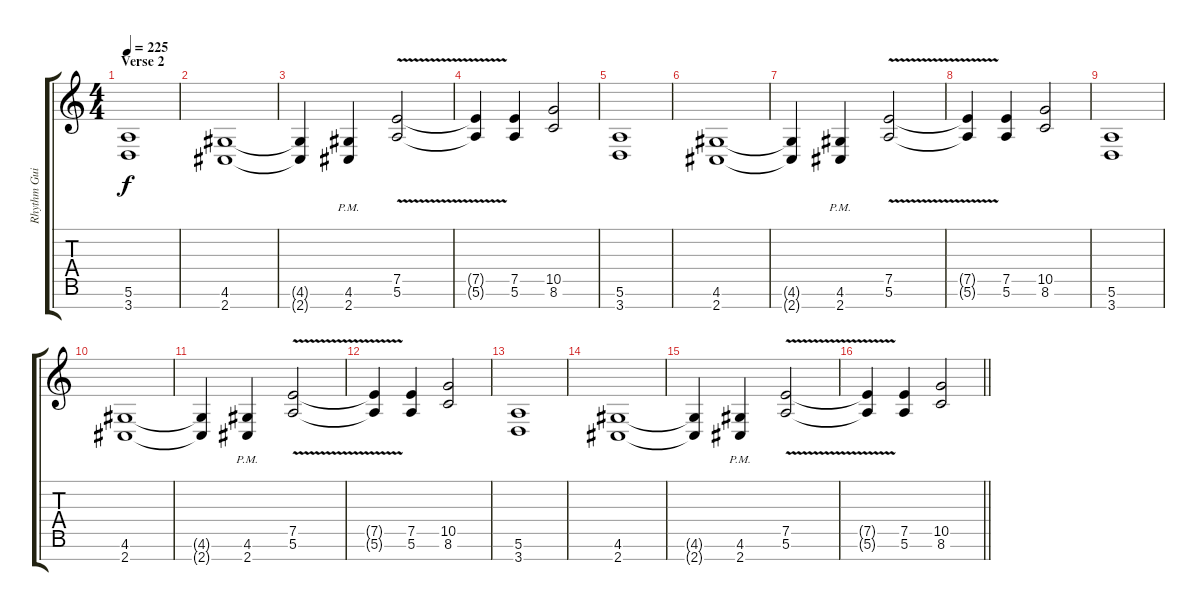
\track ("Rhythm Guitar 1" "Rhythm Gui") {instrument distortionguitar}
\staff {score tabs}
\tuning (E4 B3 G3 D3 A2 E2 B1) {hide}
\ts (4 4)
\section ("" "Verse 2")
\tempo 225
\clef g2
\ks c
(5.6 3.7).1{dy f} |
(4.6 2.7).1 |
(4.6{t} 2.7{t}).4 (4.6{pm} 2.7{pm}).4 (7.5{v} 5.6{v}).2 |
(7.5{t} 5.6{t}).4 (7.5 5.6).4 (10.5 8.6).2 |
(5.6 3.7).1 |
(4.6 2.7).1 |
(4.6{t} 2.7{t}).4 (4.6{pm} 2.7{pm}).4 (7.5{v} 5.6{v}).2 |
(7.5{t} 5.6{t}).4 (7.5 5.6).4 (10.5 8.6).2 |
(5.6 3.7).1 |
(4.6 2.7).1 |
(4.6{t} 2.7{t}).4 (4.6{pm} 2.7{pm}).4 (7.5{v} 5.6{v}).2 |
(7.5{t} 5.6{t}).4 (7.5 5.6).4 (10.5 8.6).2 |
(5.6 3.7).1 |
(4.6 2.7).1 |
(4.6{t} 2.7{t}).4 (4.6{pm} 2.7{pm}).4 (7.5{v} 5.6{v}).2 |
\barLineRight lightlight
(7.5{t} 5.6{t}).4 (7.5 5.6).4 (10.5 8.6).2
